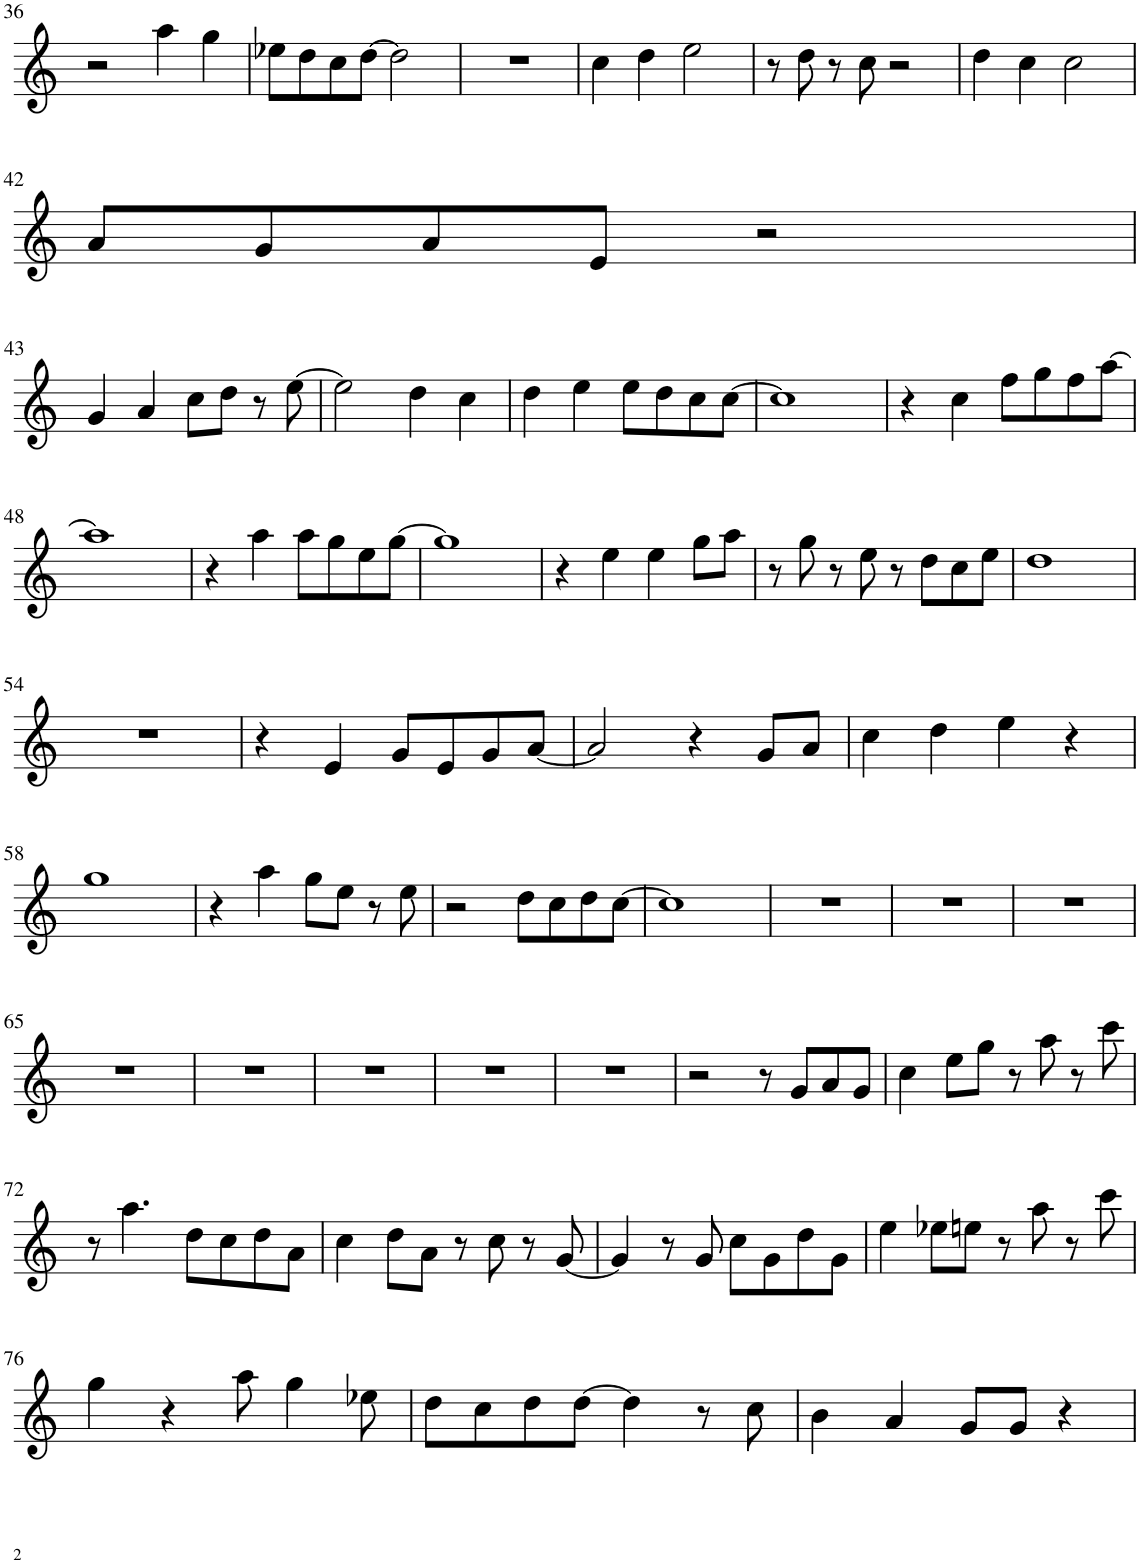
**kern
*part1
*staff1
*I"鋼琴
!!LO:PB:g=z
*clefG2
*k[]
*M4/4
=36
2r
4aa\
4gg\
=37
8ee-X\L
8dd\
8cc\
[8dd\J
2dd\]
=38
1r
=39
4cc\
4dd\
2ee\
=40
8r
8dd\
8r
8cc\
2r
=41
4dd\
4cc\
2cc\
!!LO:LB:g=z
=42
8a/L
8g/
8a/
8e/J
2r
!!LO:LB:g=z
=43
4g/
4a/
8cc\L
8dd\J
8r
[8ee\
=44
2ee\]
4dd\
4cc\
=45
4dd\
4ee\
8ee\L
8dd\
8cc\
[8cc\J
=46
1cc]
=47
4r
4cc\
8ff\L
8gg\
8ff\
[8aa\J
!!LO:LB:g=z
=48
1aa]
=49
4r
4aa\
8aa\L
8gg\
8ee\
[8gg\J
=50
1gg]
=51
4r
4ee\
4ee\
8gg\L
8aa\J
=52
8r
8gg\
8r
8ee\
8r
8dd\L
8cc\
8ee\J
=53
1dd
!!LO:LB:g=z
=54
1r
=55
4r
4e/
8g/L
8e/
8g/
[8a/J
=56
2a/]
4r
8g/L
8a/J
=57
4cc\
4dd\
4ee\
4r
!!LO:LB:g=z
=58
1gg
=59
4r
4aa\
8gg\L
8ee\J
8r
8ee\
=60
2r
8dd\L
8cc\
8dd\
[8cc\J
=61
1cc]
=62
1r
=63
1r
=64
1r
!!LO:LB:g=z
=65
1r
=66
1r
=67
1r
=68
1r
=69
1r
=70
2r
8r
8g/L
8a/
8g/J
=71
4cc\
8ee\L
8gg\J
8r
8aa\
8r
8ccc\
!!LO:LB:g=z
=72
8r
4.aa\
8dd\L
8cc\
8dd\
8a\J
=73
4cc\
8dd\L
8a\J
8r
8cc\
8r
[8g/
=74
4g/]
8r
8g/
8cc\L
8g\
8dd\
8g\J
=75
4ee\
8ee-X\L
8een\J
8r
8aa\
8r
8ccc\
!!LO:LB:g=z
=76
4gg\
4r
8aa\
4gg\
8ee-X\
=77
8dd\L
8cc\
8dd\
[8dd\J
4dd\]
8r
8cc\
=78
4b\
4a/
8g/L
8g/J
4r
=
*-
